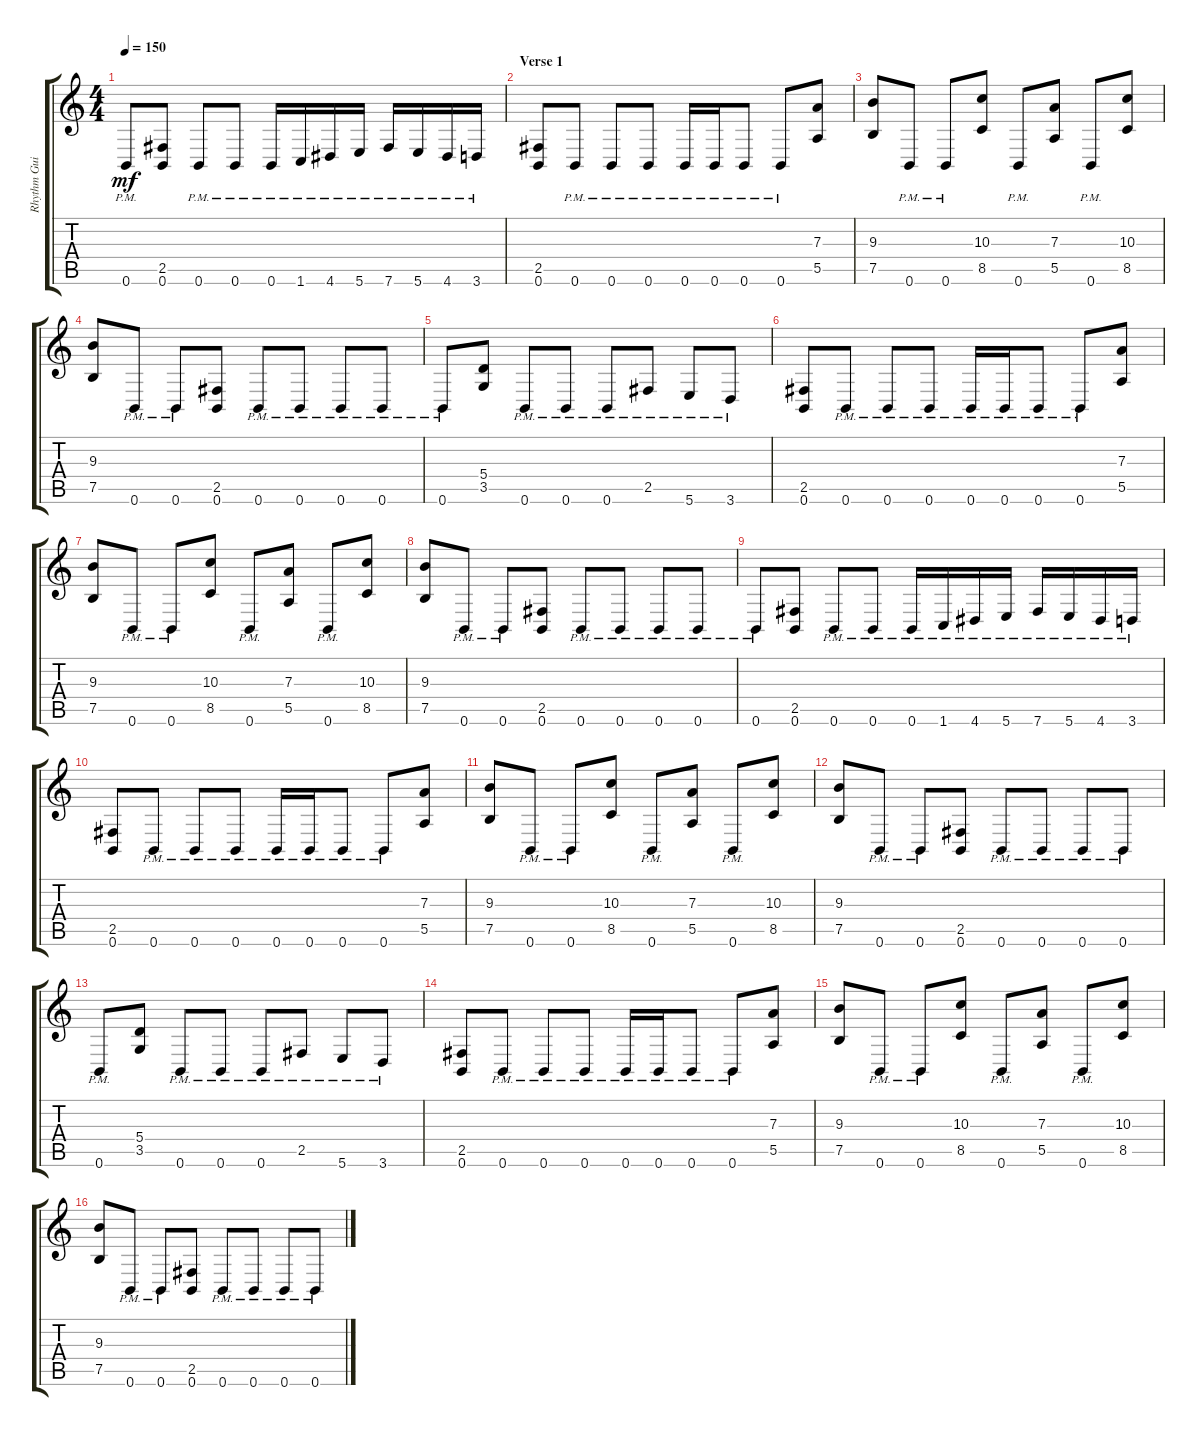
\track ("Rhythm Guitar" "Rhythm Gui") {instrument distortionguitar}
\staff {score tabs}
\tuning (B3 Gb3 D3 A2 E2 B1) {hide}
\ts (4 4)
\tempo 150
\clef g2
\ks c
0.6{pm}.8{dy mf} (2.5 0.6).8 0.6{pm}.8 0.6{pm}.8 0.6{pm}.16 1.6{pm}.16 4.6{pm}.16 5.6{pm}.16 7.6{pm}.16 5.6{pm}.16 4.6{pm}.16 3.6{pm}.16 |
\section ("" "Verse 1")
(2.5 0.6).8 0.6{pm}.8 0.6{pm}.8 0.6{pm}.8 0.6{pm}.16 0.6{pm}.16 0.6{pm}.8 0.6{pm}.8 (7.3 5.5).8 |
(9.3 7.5).8 0.6{pm}.8 0.6{pm}.8 (10.3 8.5).8 0.6{pm}.8 (7.3 5.5).8 0.6{pm}.8 (10.3 8.5).8 |
(9.3 7.5).8 0.6{pm}.8 0.6{pm}.8 (2.5 0.6).8 0.6{pm}.8 0.6{pm}.8 0.6{pm}.8 0.6{pm}.8 |
0.6{pm}.8 (5.4 3.5).8 0.6{pm}.8 0.6{pm}.8 0.6{pm}.8 2.5{pm}.8 5.6{pm}.8 3.6{pm}.8 |
(2.5 0.6).8 0.6{pm}.8 0.6{pm}.8 0.6{pm}.8 0.6{pm}.16 0.6{pm}.16 0.6{pm}.8 0.6{pm}.8 (7.3 5.5).8 |
(9.3 7.5).8 0.6{pm}.8 0.6{pm}.8 (10.3 8.5).8 0.6{pm}.8 (7.3 5.5).8 0.6{pm}.8 (10.3 8.5).8 |
(9.3 7.5).8 0.6{pm}.8 0.6{pm}.8 (2.5 0.6).8 0.6{pm}.8 0.6{pm}.8 0.6{pm}.8 0.6{pm}.8 |
0.6{pm}.8 (2.5 0.6).8 0.6{pm}.8 0.6{pm}.8 0.6{pm}.16 1.6{pm}.16 4.6{pm}.16 5.6{pm}.16 7.6{pm}.16 5.6{pm}.16 4.6{pm}.16 3.6{pm}.16 |
(2.5 0.6).8 0.6{pm}.8 0.6{pm}.8 0.6{pm}.8 0.6{pm}.16 0.6{pm}.16 0.6{pm}.8 0.6{pm}.8 (7.3 5.5).8 |
(9.3 7.5).8 0.6{pm}.8 0.6{pm}.8 (10.3 8.5).8 0.6{pm}.8 (7.3 5.5).8 0.6{pm}.8 (10.3 8.5).8 |
(9.3 7.5).8 0.6{pm}.8 0.6{pm}.8 (2.5 0.6).8 0.6{pm}.8 0.6{pm}.8 0.6{pm}.8 0.6{pm}.8 |
0.6{pm}.8 (5.4 3.5).8 0.6{pm}.8 0.6{pm}.8 0.6{pm}.8 2.5{pm}.8 5.6{pm}.8 3.6{pm}.8 |
(2.5 0.6).8 0.6{pm}.8 0.6{pm}.8 0.6{pm}.8 0.6{pm}.16 0.6{pm}.16 0.6{pm}.8 0.6{pm}.8 (7.3 5.5).8 |
(9.3 7.5).8 0.6{pm}.8 0.6{pm}.8 (10.3 8.5).8 0.6{pm}.8 (7.3 5.5).8 0.6{pm}.8 (10.3 8.5).8 |
(9.3 7.5).8 0.6{pm}.8 0.6{pm}.8 (2.5 0.6).8 0.6{pm}.8 0.6{pm}.8 0.6{pm}.8 0.6{pm}.8
